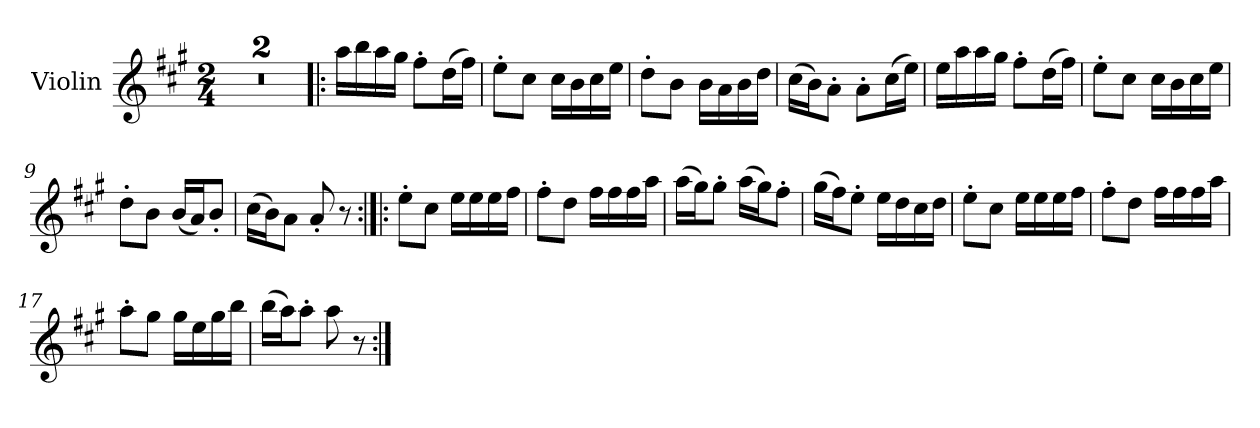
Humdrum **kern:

**kern
*part1
*staff1
*I"Violin
*I'Vln.
*clefG2
*k[f#c#g#]
*M2/4
*MM60
=1
2r
=2
2r
=3!|:
16aa\LL
16bb\
16aa\
16gg#\JJ
8ff#'\L
(16dd\L
16ff#\JJ)
=4
8ee'\L
8cc#\J
16cc#\LL
16b\
16cc#\
16ee\JJ
=5
8dd'\L
8b\J
16b\LL
16a\
16b\
16dd\JJ
=6
(16cc#\LL
16b\J)
8a'\J
8a'\L
(16cc#\L
16ee\JJ)
!!LO:LB:g=z
=7
16ee\LL
16aa\
16aa\
16gg#\JJ
8ff#'\L
(16dd\L
16ff#\JJ)
=8
8ee'\L
8cc#\J
16cc#\LL
16b\
16cc#\
16ee\JJ
=9
8dd'\L
8b\J
(16b/LL
16a/J)
8b'/J
=10
(16cc#\LL
16b\J)
8a\J
8a'/
8r
!!LO:LB:g=z
=11:|!|:
8ee'\L
8cc#\J
16ee\LL
16ee\
16ee\
16ff#\JJ
=12
8ff#'\L
8dd\J
16ff#\LL
16ff#\
16ff#\
16aa\JJ
=13
(16aa\LL
16gg#\J)
8gg#'\J
(16aa\LL
16gg#\J)
8ff#'\J
=14
(16gg#\LL
16ff#\J)
8ee'\J
16ee\LL
16dd\
16cc#\
16dd\JJ
!!LO:LB:g=z
=15
8ee'\L
8cc#\J
16ee\LL
16ee\
16ee\
16ff#\JJ
=16
8ff#'\L
8dd\J
16ff#\LL
16ff#\
16ff#\
16aa\JJ
=17
8aa'\L
8gg#\J
16gg#\LL
16ee\
16gg#\
16bb\JJ
=18
(16bb\LL
16aa\J)
8aa'\J
8aa\
8r
=:|!
*-
